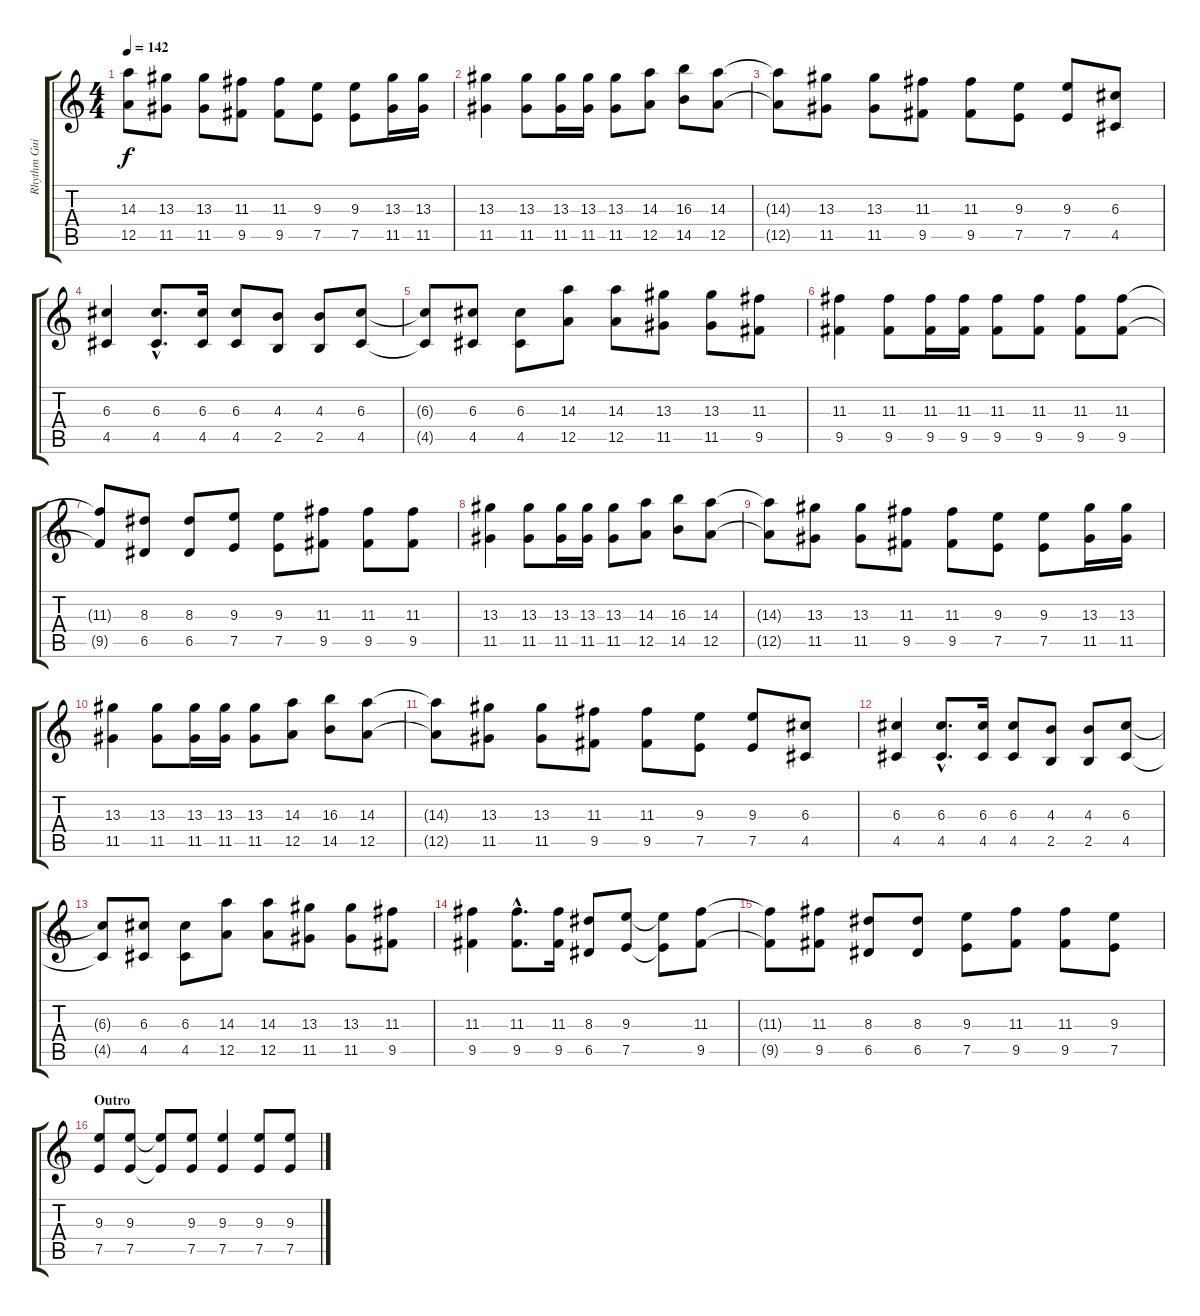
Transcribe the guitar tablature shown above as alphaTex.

\track ("Rhythm Guitar 2" "Rhythm Gui") {instrument overdrivenguitar}
\staff {score tabs}
\tuning (E4 B3 G3 D3 A2 E2) {hide}
\ts (4 4)
\tempo 142
\clef g2
\ks c
(14.3{t} 12.5{t}).8{dy f} (13.3 11.5).8 (13.3 11.5).8 (11.3 9.5).8 (11.3 9.5).8 (9.3 7.5).8 (9.3 7.5).8 (13.3 11.5).16 (13.3 11.5).16 |
(13.3 11.5).4 (13.3 11.5).8 (13.3 11.5).16 (13.3 11.5).16 (13.3 11.5).8 (14.3 12.5).8 (16.3 14.5).8 (14.3 12.5).8 |
(14.3{t} 12.5{t}).8 (13.3 11.5).8 (13.3 11.5).8 (11.3 9.5).8 (11.3 9.5).8 (9.3 7.5).8 (9.3 7.5).8 (6.3 4.5).8 |
(6.3 4.5).4 (6.3{hac} 4.5{hac}).8{d} (6.3 4.5).16 (6.3 4.5).8 (4.3 2.5).8 (4.3 2.5).8 (6.3 4.5).8 |
(6.3{t} 4.5{t}).8 (6.3 4.5).8 (6.3 4.5).8 (14.3 12.5).8 (14.3 12.5).8 (13.3 11.5).8 (13.3 11.5).8 (11.3 9.5).8 |
(11.3 9.5).4 (11.3 9.5).8 (11.3 9.5).16 (11.3 9.5).16 (11.3 9.5).8 (11.3 9.5).8 (11.3 9.5).8 (11.3 9.5).8 |
(11.3{t} 9.5{t}).8 (8.3 6.5).8 (8.3 6.5).8 (9.3 7.5).8 (9.3 7.5).8 (11.3 9.5).8 (11.3 9.5).8 (11.3 9.5).8 |
(13.3 11.5).4 (13.3 11.5).8 (13.3 11.5).16 (13.3 11.5).16 (13.3 11.5).8 (14.3 12.5).8 (16.3 14.5).8 (14.3 12.5).8 |
(14.3{t} 12.5{t}).8 (13.3 11.5).8 (13.3 11.5).8 (11.3 9.5).8 (11.3 9.5).8 (9.3 7.5).8 (9.3 7.5).8 (13.3 11.5).16 (13.3 11.5).16 |
(13.3 11.5).4 (13.3 11.5).8 (13.3 11.5).16 (13.3 11.5).16 (13.3 11.5).8 (14.3 12.5).8 (16.3 14.5).8 (14.3 12.5).8 |
(14.3{t} 12.5{t}).8 (13.3 11.5).8 (13.3 11.5).8 (11.3 9.5).8 (11.3 9.5).8 (9.3 7.5).8 (9.3 7.5).8 (6.3 4.5).8 |
(6.3 4.5).4 (6.3{hac} 4.5{hac}).8{d} (6.3 4.5).16 (6.3 4.5).8 (4.3 2.5).8 (4.3 2.5).8 (6.3 4.5).8 |
(6.3{t} 4.5{t}).8 (6.3 4.5).8 (6.3 4.5).8 (14.3 12.5).8 (14.3 12.5).8 (13.3 11.5).8 (13.3 11.5).8 (11.3 9.5).8 |
(11.3 9.5).4 (11.3{hac} 9.5{hac}).8{d} (11.3 9.5).16 (8.3 6.5).8 (9.3 7.5).8 (9.3{t} 7.5{t}).8 (11.3 9.5).8 |
(11.3{t} 9.5{t}).8 (11.3 9.5).8 (8.3 6.5).8 (8.3 6.5).8 (9.3 7.5).8 (11.3 9.5).8 (11.3 9.5).8 (9.3 7.5).8 |
\section ("" "Outro")
(9.3 7.5).8 (9.3 7.5).8 (9.3{t} 7.5{t}).8 (9.3 7.5).8 (9.3 7.5).4 (9.3 7.5).8 (9.3 7.5).8
